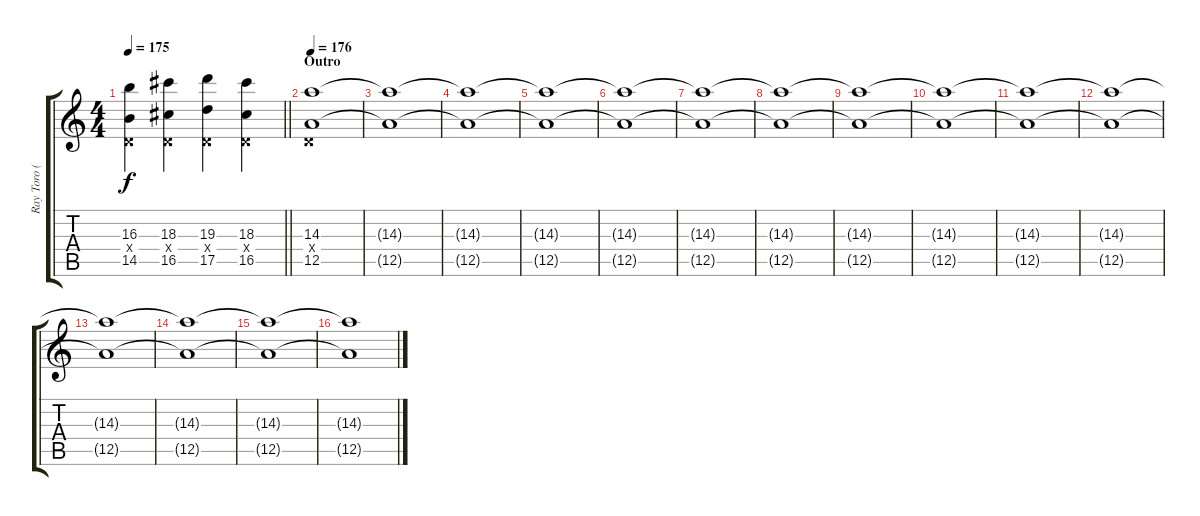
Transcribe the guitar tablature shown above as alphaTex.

\track ("Ray Toro (lead guitar)" "Ray Toro (") {instrument distortionguitar}
\staff {score tabs}
\tuning (E4 B3 G3 D3 A2 E2) {hide}
\ts (4 4)
\tempo 175
\clef g2
\barLineRight lightlight
\ks c
(16.3 0.4{x} 14.5).4{dy f} (18.3 0.4{x} 16.5).4 (19.3 0.4{x} 17.5).4 (18.3 0.4{x} 16.5).4 |
\section ("" "Outro")
\tempo 176
(14.3 0.4{x} 12.5).1{volume 10} |
(14.3{t} 12.5{t}).1 |
(14.3{t} 12.5{t}).1 |
(14.3{t} 12.5{t}).1 |
(14.3{t} 12.5{t}).1{volume 8} |
(14.3{t} 12.5{t}).1 |
(14.3{t} 12.5{t}).1 |
(14.3{t} 12.5{t}).1 |
(14.3{t} 12.5{t}).1{volume 6} |
(14.3{t} 12.5{t}).1 |
(14.3{t} 12.5{t}).1 |
(14.3{t} 12.5{t}).1 |
(14.3{t} 12.5{t}).1{volume 2} |
(14.3{t} 12.5{t}).1 |
(14.3{t} 12.5{t}).1
